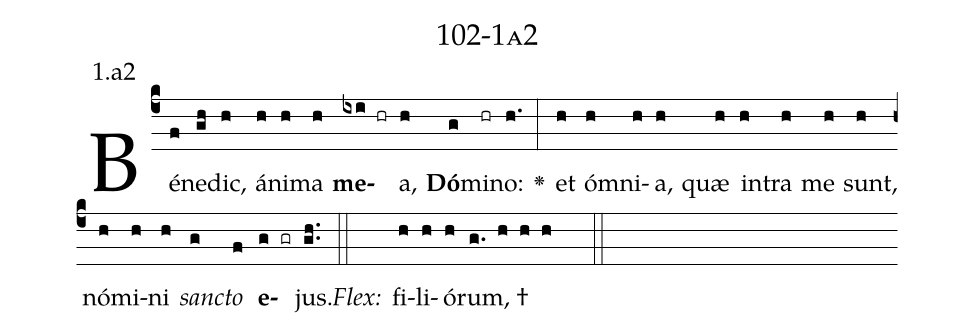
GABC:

name: 102-1a2;
annotation: 1.a2;
%%
(c4)Bé(f)ne(gh)dic,(h) á(h)ni(h)ma(h) <b>me</b>(ixi hr)a,(h) <b>Dó</b>(g)mi(hr)no:(h.) <v>\greheightstar</v>(:) et(h) óm(h)ni(h)a,(h) quæ(h) in(h)tra(h) me(h) sunt,(h) nó(h)mi(h)ni(h) <i>sanc</i>(g)<i>to</i>(f) <b>e</b>(g gr)jus.(gh..) (::)
<i>Flex:</i>()  fi(h)li(h)ó(h)rum, †(g. h h h  ::)

%E(h) u(h) o(g) u(f) a(g) e.(gh..) (::)
